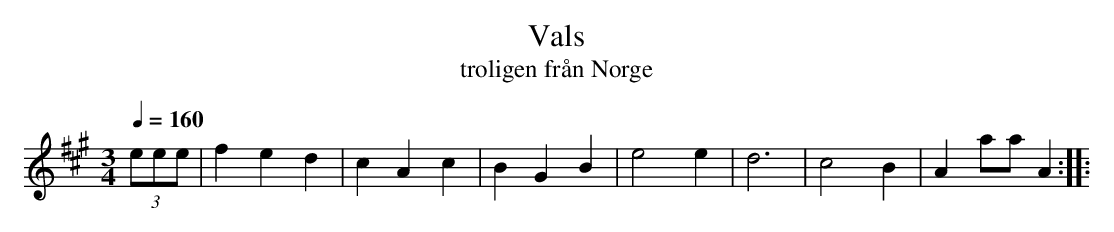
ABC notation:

X:1
T:Vals
T:troligen från Norge
M:3/4
L:1/4
K:A
Q:160
(3e/e/e/ | f e d | c A c | B G B | e2 e | d3 | c2 B | A a/a/ A ::
